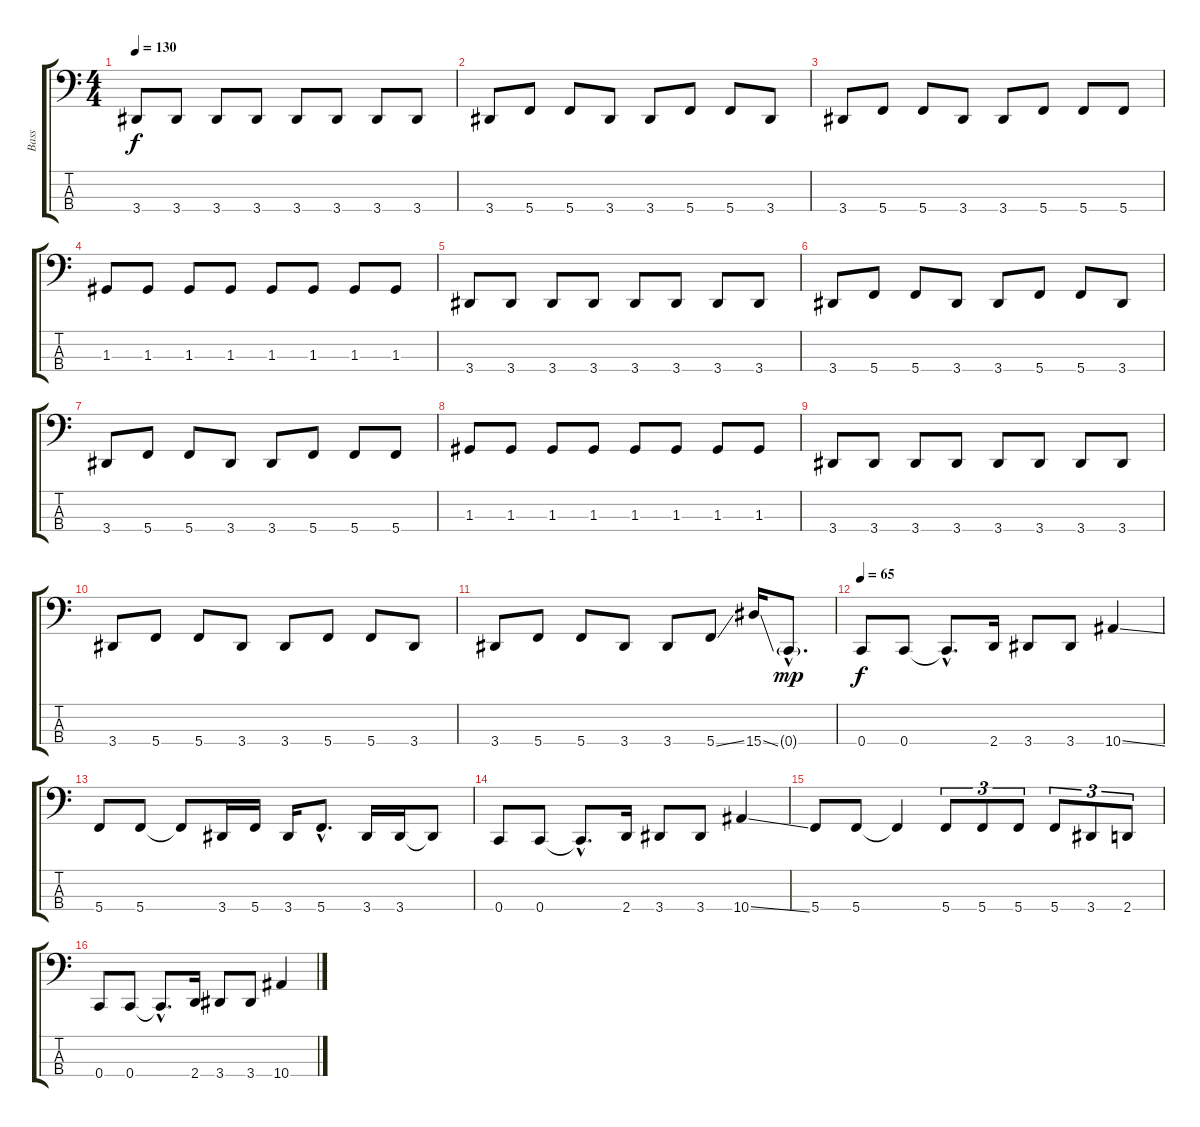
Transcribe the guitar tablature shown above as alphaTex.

\track ("Bass" "Bass") {instrument electricbassfinger}
\staff {score tabs}
\tuning (F2 C2 G1 C1) {hide}
\ts (4 4)
\tempo 130
\clef f4
\ks c
3.4.8{dy f} 3.4.8 3.4.8 3.4.8 3.4.8 3.4.8 3.4.8 3.4.8 |
3.4.8 5.4.8 5.4.8 3.4.8 3.4.8 5.4.8 5.4.8 3.4.8 |
3.4.8 5.4.8 5.4.8 3.4.8 3.4.8 5.4.8 5.4.8 5.4.8 |
1.3.8 1.3.8 1.3.8 1.3.8 1.3.8 1.3.8 1.3.8 1.3.8 |
3.4.8 3.4.8 3.4.8 3.4.8 3.4.8 3.4.8 3.4.8 3.4.8 |
3.4.8 5.4.8 5.4.8 3.4.8 3.4.8 5.4.8 5.4.8 3.4.8 |
3.4.8 5.4.8 5.4.8 3.4.8 3.4.8 5.4.8 5.4.8 5.4.8 |
1.3.8 1.3.8 1.3.8 1.3.8 1.3.8 1.3.8 1.3.8 1.3.8 |
3.4.8 3.4.8 3.4.8 3.4.8 3.4.8 3.4.8 3.4.8 3.4.8 |
3.4.8 5.4.8 5.4.8 3.4.8 3.4.8 5.4.8 5.4.8 3.4.8 |
3.4.8 5.4.8 5.4.8 3.4.8 3.4.8 5.4{ss}.8 15.4{ss}.16 0.4{g hac}.8{d dy mp} |
\tempo 65
0.4.8{dy f} 0.4.8 0.4{hac t}.8{d} 2.4.16 3.4.8 3.4.8 10.4{ss}.4 |
5.4.8 5.4.8 5.4{t}.8 3.4.16 5.4.16 3.4.16 5.4{hac}.8{d} 3.4.16 3.4.16 3.4{t}.8 |
0.4.8 0.4.8 0.4{hac t}.8{d} 2.4.16 3.4.8 3.4.8 10.4{ss}.4 |
5.4.8 5.4.8 5.4{t}.4 5.4.8{tu (3 2)} 5.4.8{tu (3 2)} 5.4.8{tu (3 2)} 5.4.8{tu (3 2)} 3.4.8{tu (3 2)} 2.4.8{tu (3 2)} |
0.4.8 0.4.8 0.4{hac t}.8{d} 2.4.16 3.4.8 3.4.8 10.4{ss}.4
